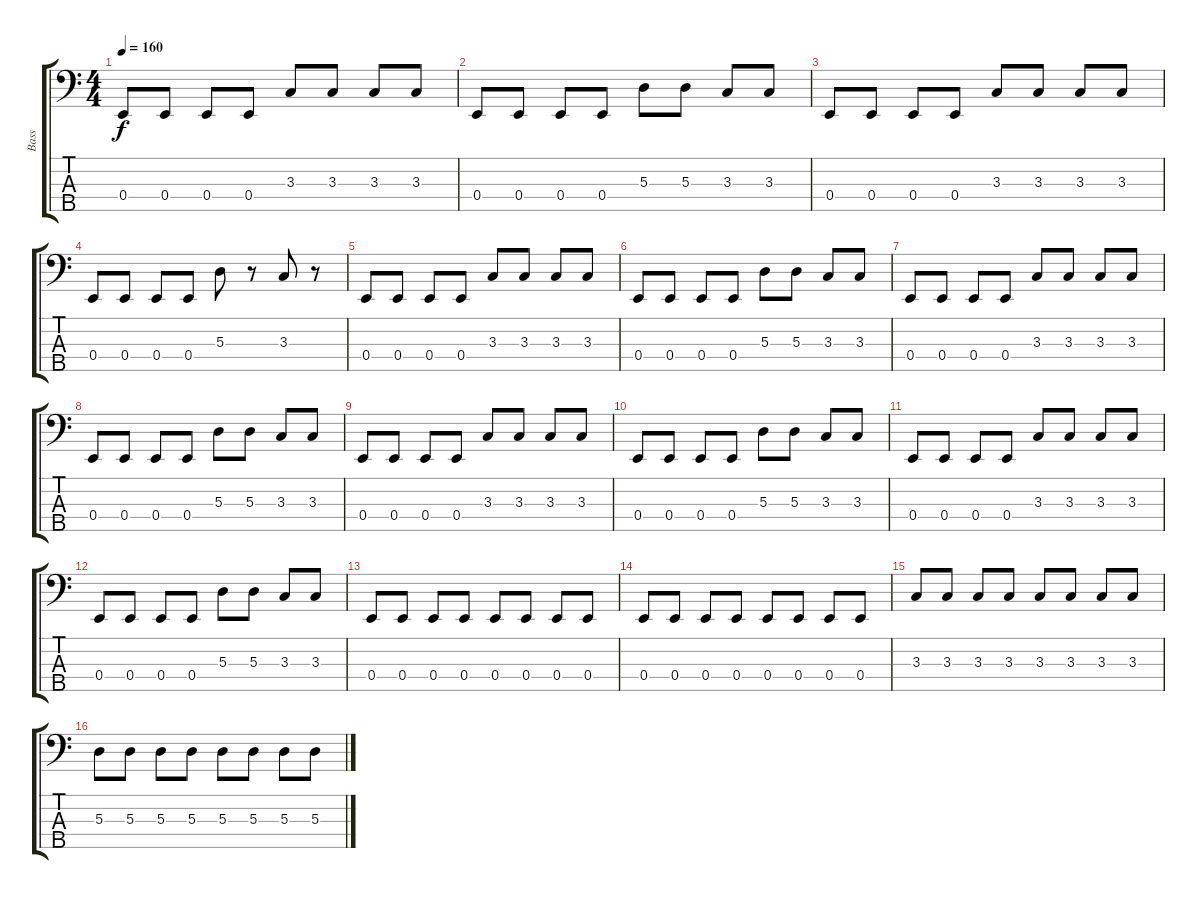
\track ("Bass" "Bass") {instrument electricbassfinger}
\staff {score tabs}
\tuning (G2 D2 A1 E1 B0) {hide}
\ts (4 4)
\tempo 160
\clef f4
\ks c
0.4.8{dy f} 0.4.8 0.4.8 0.4.8 3.3.8 3.3.8 3.3.8 3.3.8 |
0.4.8 0.4.8 0.4.8 0.4.8 5.3.8 5.3.8 3.3.8 3.3.8 |
0.4.8 0.4.8 0.4.8 0.4.8 3.3.8 3.3.8 3.3.8 3.3.8 |
0.4.8 0.4.8 0.4.8 0.4.8 5.3.8 r.8 3.3.8 r.8 |
0.4.8 0.4.8 0.4.8 0.4.8 3.3.8 3.3.8 3.3.8 3.3.8 |
0.4.8 0.4.8 0.4.8 0.4.8 5.3.8 5.3.8 3.3.8 3.3.8 |
0.4.8 0.4.8 0.4.8 0.4.8 3.3.8 3.3.8 3.3.8 3.3.8 |
0.4.8 0.4.8 0.4.8 0.4.8 5.3.8 5.3.8 3.3.8 3.3.8 |
0.4.8 0.4.8 0.4.8 0.4.8 3.3.8 3.3.8 3.3.8 3.3.8 |
0.4.8 0.4.8 0.4.8 0.4.8 5.3.8 5.3.8 3.3.8 3.3.8 |
0.4.8 0.4.8 0.4.8 0.4.8 3.3.8 3.3.8 3.3.8 3.3.8 |
0.4.8 0.4.8 0.4.8 0.4.8 5.3.8 5.3.8 3.3.8 3.3.8 |
0.4.8 0.4.8 0.4.8 0.4.8 0.4.8 0.4.8 0.4.8 0.4.8 |
0.4.8 0.4.8 0.4.8 0.4.8 0.4.8 0.4.8 0.4.8 0.4.8 |
3.3.8 3.3.8 3.3.8 3.3.8 3.3.8 3.3.8 3.3.8 3.3.8 |
5.3.8 5.3.8 5.3.8 5.3.8 5.3.8 5.3.8 5.3.8 5.3.8
